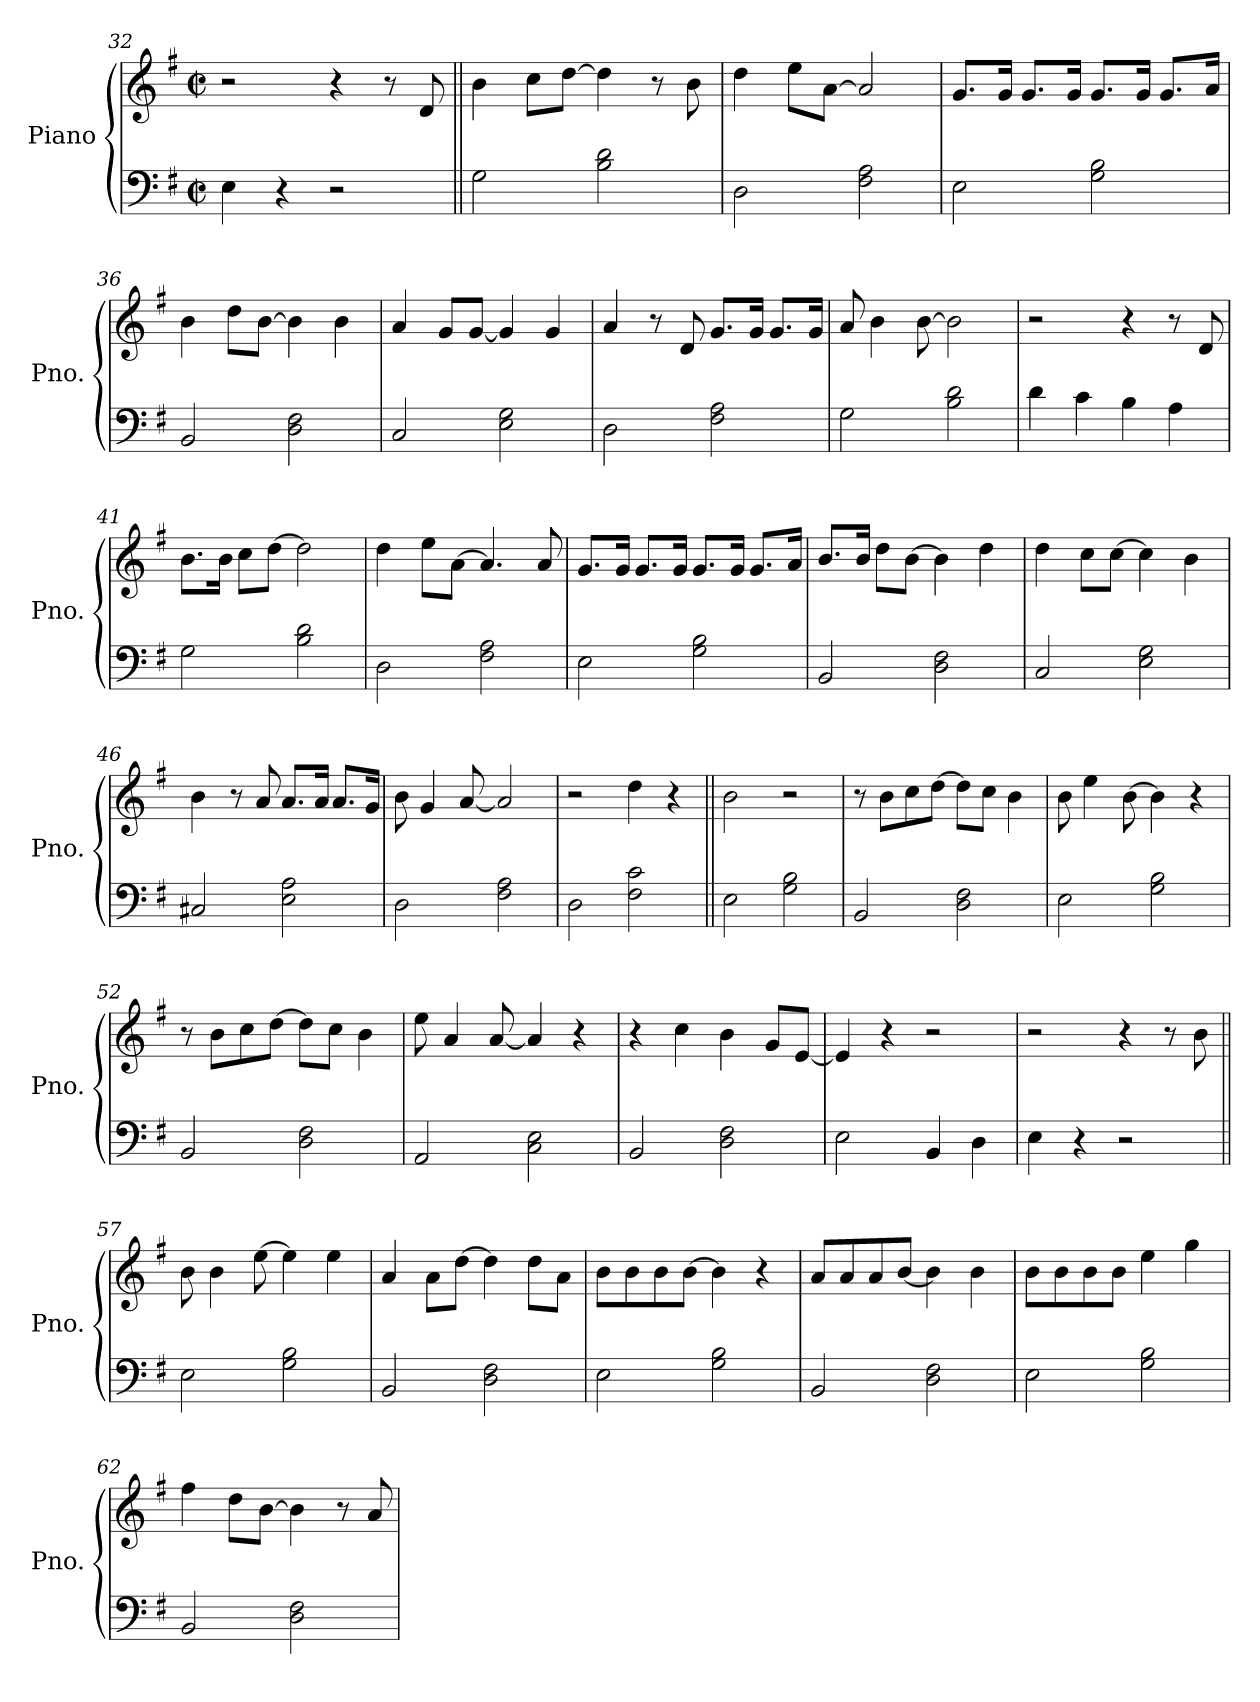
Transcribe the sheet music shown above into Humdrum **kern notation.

**kern	**kern
*part1	*part1
*staff2	*staff1
*I"Piano	*
*I'Pno.	*
*clefF4	*clefG2
*k[f#]	*k[f#]
*M4/4	*M4/4
*met(c|)	*met(c|)
=32	=32
4E\	2r
4r	.
2r	4r
.	8r
.	8d/
=33||	=33||
2G\	4b\
.	8cc\L
.	[8dd\J
2B\ 2d\	4dd\]
.	8r
.	8b\
=34	=34
2D\	4dd\
.	8ee\L
.	[8a\J
2F#\ 2A\	2a/]
!!LO:PB:g=z
=35	=35
2E\	8.g/L
.	16g/Jk
.	8.g/L
.	16g/Jk
2G\ 2B\	8.g/L
.	16g/Jk
.	8.g/L
.	16a/Jk
=36	=36
2BB/	4b\
.	8dd\L
.	[8b\J
2D\ 2F#\	4b\]
.	4b\
=37	=37
2C/	4a/
.	8g/L
.	[8g/J
2E\ 2G\	4g/]
.	4g/
=38	=38
2D\	4a/
.	8r
.	8d/
2F#\ 2A\	8.g/L
.	16g/Jk
.	8.g/L
.	16g/Jk
=39	=39
2G\	8a/
.	4b\
.	[8b\
2B\ 2d\	2b\]
=40	=40
4d\	2r
4c\	.
4B\	4r
4A\	8r
.	8d/
!!LO:LB:g=z
=41	=41
2G\	8.b\L
.	16b\Jk
.	8cc\L
.	[8dd\J
2B\ 2d\	2dd\]
=42	=42
2D\	4dd\
.	8ee\L
.	[8a\J
2F#\ 2A\	4.a/]
.	8a/
=43	=43
2E\	8.g/L
.	16g/Jk
.	8.g/L
.	16g/Jk
2G\ 2B\	8.g/L
.	16g/Jk
.	8.g/L
.	16a/Jk
=44	=44
2BB/	8.b/L
.	16b/Jk
.	8dd\L
.	[8b\J
2D\ 2F#\	4b\]
.	4dd\
=45	=45
2C/	4dd\
.	8cc\L
.	[8cc\J
2E\ 2G\	4cc\]
.	4b\
=46	=46
2C#X/	4b\
.	8r
.	8a/
2E\ 2A\	8.a/L
.	16a/Jk
.	8.a/L
.	16g/Jk
!!LO:LB:g=z
=47	=47
2D\	8b\
.	4g/
.	[8a/
2F#\ 2A\	2a/]
=48	=48
2D\	2r
2F#\ 2c\	4dd\
.	4r
=49||	=49||
2E\	2b\
2G\ 2B\	2r
=50	=50
2BB/	8r
.	8b\L
.	8cc\
.	[8dd\J
2D\ 2F#\	8dd\L]
.	8cc\J
.	4b\
=51	=51
2E\	8b\
.	4ee\
.	[8b\
2G\ 2B\	4b\]
.	4r
=52	=52
2BB/	8r
.	8b\L
.	8cc\
.	[8dd\J
2D\ 2F#\	8dd\L]
.	8cc\J
.	4b\
=53	=53
2AA/	8ee\
.	4a/
.	[8a/
2C\ 2E\	4a/]
.	4r
!!LO:LB:g=z
=54	=54
2BB/	4r
.	4cc\
2D\ 2F#\	4b\
.	8g/L
.	[8e/J
=55	=55
2E\	4e/]
.	4r
4BB/	2r
4D\	.
=56	=56
4E\	2r
4r	.
2r	4r
.	8r
.	8b\
=57||	=57||
2E\	8b\
.	4b\
.	[8ee\
2G\ 2B\	4ee\]
.	4ee\
=58	=58
2BB/	4a/
.	8a\L
.	[8dd\J
2D\ 2F#\	4dd\]
.	8dd\L
.	8a\J
=59	=59
2E\	8b\L
.	8b\
.	8b\
.	[8b\J
2G\ 2B\	4b\]
.	4r
=60	=60
2BB/	8a/L
.	8a/
.	8a/
.	[8b/J
2D\ 2F#\	4b\]
.	4b\
!!LO:LB:g=z
=61	=61
2E\	8b\L
.	8b\
.	8b\
.	8b\J
2G\ 2B\	4ee\
.	4gg\
=62	=62
2BB/	4ff#\
.	8dd\L
.	[8b\J
2D\ 2F#\	4b\]
.	8r
.	8a/
=	=
*-	*-
